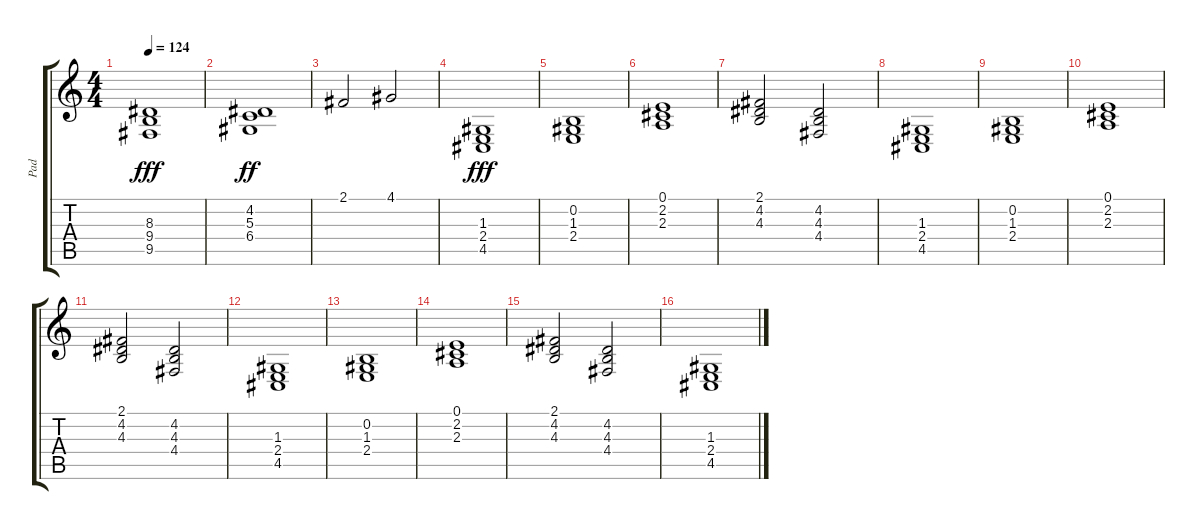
\track ("Pad" "Pad") {instrument pad7halo}
\staff {score tabs}
\tuning (E4 B3 G3 D3 A2 E2) {hide}
\ts (4 4)
\tempo 124
\clef g2
\ks c
(8.3 9.4 9.5).1{dy fff} |
(4.2 5.3 6.4).1{dy ff} |
2.1.2 4.1.2 |
(1.3 2.4 4.5).1{dy fff} |
(0.2 1.3 2.4).1 |
(0.1 2.2 2.3).1 |
(2.1 4.2 4.3).2 (4.2 4.3 4.4).2 |
(1.3 2.4 4.5).1 |
(0.2 1.3 2.4).1 |
(0.1 2.2 2.3).1 |
(2.1 4.2 4.3).2 (4.2 4.3 4.4).2 |
(1.3 2.4 4.5).1 |
(0.2 1.3 2.4).1 |
(0.1 2.2 2.3).1 |
(2.1 4.2 4.3).2 (4.2 4.3 4.4).2 |
(1.3 2.4 4.5).1
